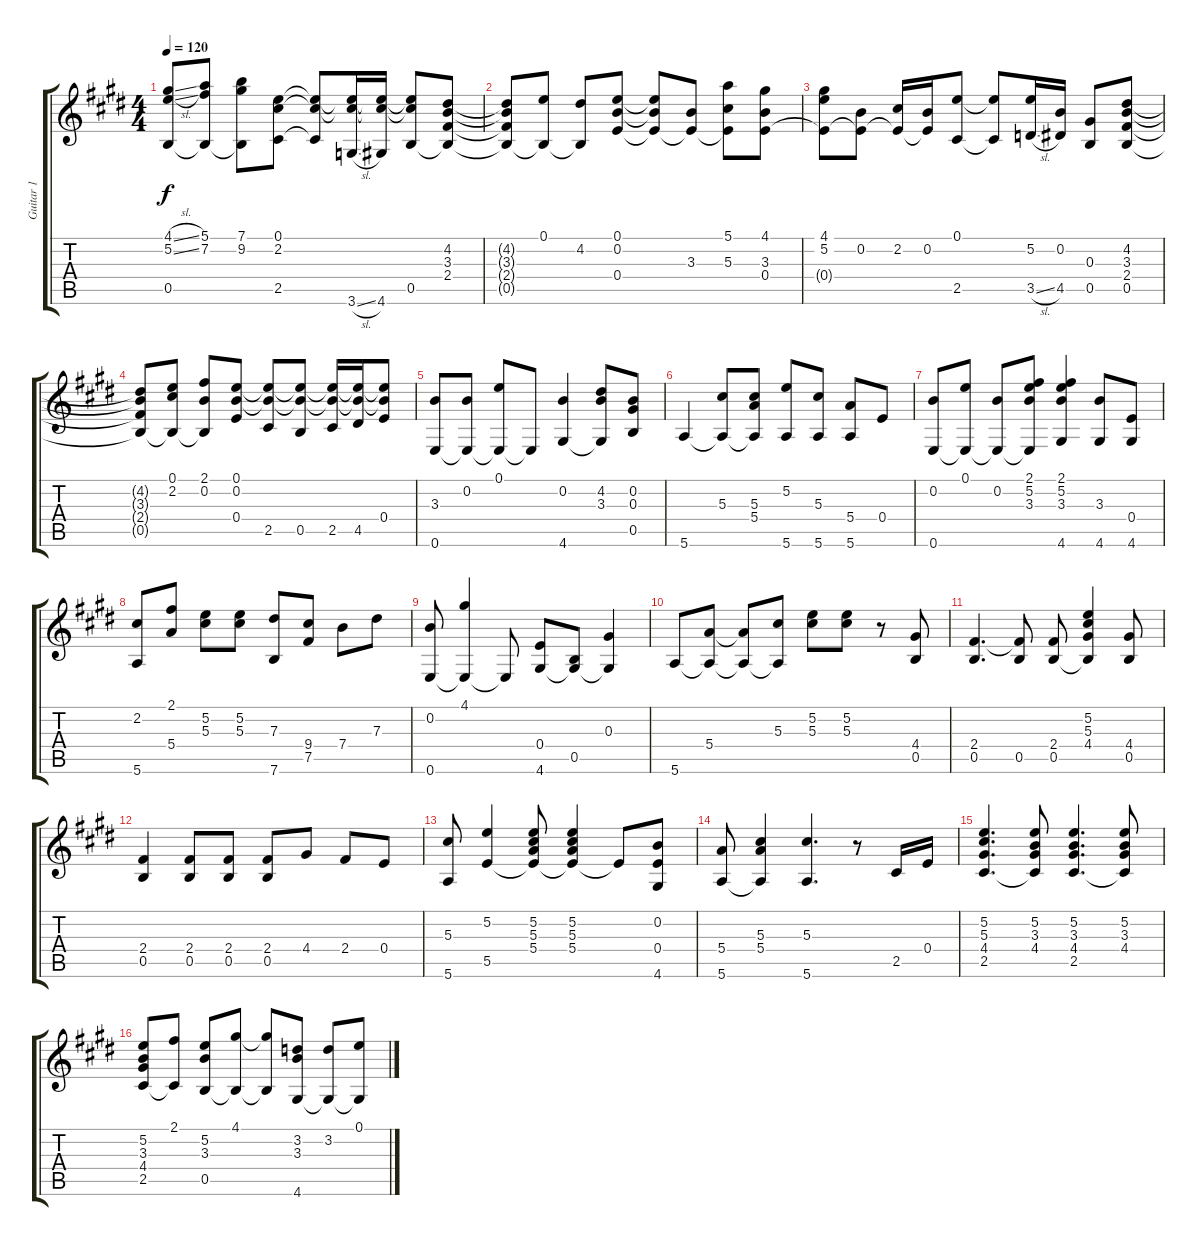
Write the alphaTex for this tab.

\track ("Guitar 1" "Guitar 1") {instrument acousticguitarsteel}
\staff {score tabs}
\tuning (E4 B3 Ab3 E3 B2 E2) {hide}
\ts (4 4)
\tempo 120
\clef g2
\ks e
(4.1{sl} 5.2{sl} 0.5).8{dy f} (5.1 7.2 0.5{t}).8 (7.1 9.2 0.5{t}).8 (0.1 2.2 2.5).8 (0.1{t} 2.2{t} 2.5{t}).8 (0.1{t} 2.2{t} 3.6{sl}).16 (0.1{t} 2.2{t} 4.6).16 (0.1{t} 2.2{t} 0.5).8 (4.2 3.3 2.4 0.5{t}).8 |
(4.2{t} 3.3{t} 2.4{t} 0.5{t}).8 (0.1 0.5{t}).8 (4.2 0.5{t}).8 (0.1 0.2 0.4).8 (0.1{t} 0.2{t} 0.4{t}).8 (3.3 0.4{t}).8 (5.1 5.3 0.4{t}).8 (4.1 3.3 0.4).8 |
(4.1 5.2 0.4{t}).8 (0.2 0.4{t}).8 (2.2 0.4{t}).16 (0.2 0.4{t}).16 (0.1 2.5).8 (0.1{t} 2.5{t}).8 (5.2 3.5{sl}).16 (0.2 4.5).16 (0.3 0.5).8 (4.2 3.3 2.4 0.5).8 |
(4.2{t} 3.3{t} 2.4{t} 0.5{t}).8 (0.1 2.2 0.5{t}).8 (2.1 0.2 0.5{t}).8 (0.1 0.2 0.4).8 (0.1{t} 0.2{t} 2.5).8 (0.1{t} 0.2{t} 0.5).8 (0.1{t} 0.2{t} 2.5).16 (0.1{t} 0.2{t} 4.5).16 (0.1{t} 0.2{t} 0.4).8 |
(3.3 0.6).8 (0.2 0.6{t}).8 (0.1 0.6{t}).8 0.6{t}.8 (0.2 4.6).4 (4.2 3.3 4.6{t}).8 (0.2 0.3 0.5).8 |
5.6.4 (5.3 5.6{t}).8 (5.3 5.4 5.6{t}).8 (5.2 5.6).8 (5.3 5.6).8 (5.4 5.6).8 0.4.8 |
(0.2 0.6).8 (0.1 0.6{t}).8 (0.2 0.6{t}).8 (2.1 5.2 3.3 0.6{t}).8 (2.1 5.2 3.3 4.6).4 (3.3 4.6).8 (0.4 4.6).8 |
(2.2 5.6).8 (2.1 5.4).8 (5.2 5.3).8 (5.2 5.3).8 (7.3 7.6).8 (9.4 7.5).8 7.4.8 7.3.8 |
(0.2 0.6).8 (4.1 0.6{t}).4 0.6{t}.8 (0.4 4.6).8 (0.5 4.6{t}).8 (0.3 4.6{t}).4 |
5.6.8 (5.4 5.6{t}).8 (5.4{t} 5.6{t}).8 (5.3 5.6{t}).8 (5.2 5.3).8 (5.2 5.3).8 r.8 (4.4 0.5).8 |
(2.4 0.5).4{d} (2.4{t} 0.5).8 (2.4 0.5).8 (5.2 5.3 4.4 0.5{t}).4 (4.4 0.5).8 |
(2.4 0.5).4 (2.4 0.5).8 (2.4 0.5).8 (2.4 0.5).8 4.4.8 2.4.8 0.4.8 |
(5.3 5.6).8 (5.2 5.5).4 (5.2 5.3 5.4 5.5{t}).8 (5.2 5.3 5.4 5.5{t}).4 5.5{t}.8 (0.2 0.4 4.6).8 |
(5.4 5.6).8 (5.3 5.4 5.6{t}).4 (5.3 5.6).4{d} r.8 2.5.16 0.4.16 |
(5.2 5.3 4.4 2.5).4{d} (5.2 3.3 4.4 2.5{t}).8 (5.2 3.3 4.4 2.5).4{d} (5.2 3.3 4.4 2.5{t}).8 |
(5.2 3.3 4.4 2.5).8 (2.1 2.5{t}).8 (5.2 3.3 0.5).8 (4.1 0.5{t}).8 (4.1{t} 0.5{t}).8 (3.2 3.3 4.6).8 (3.2 4.6{t}).8 (0.1 4.6{t}).8
